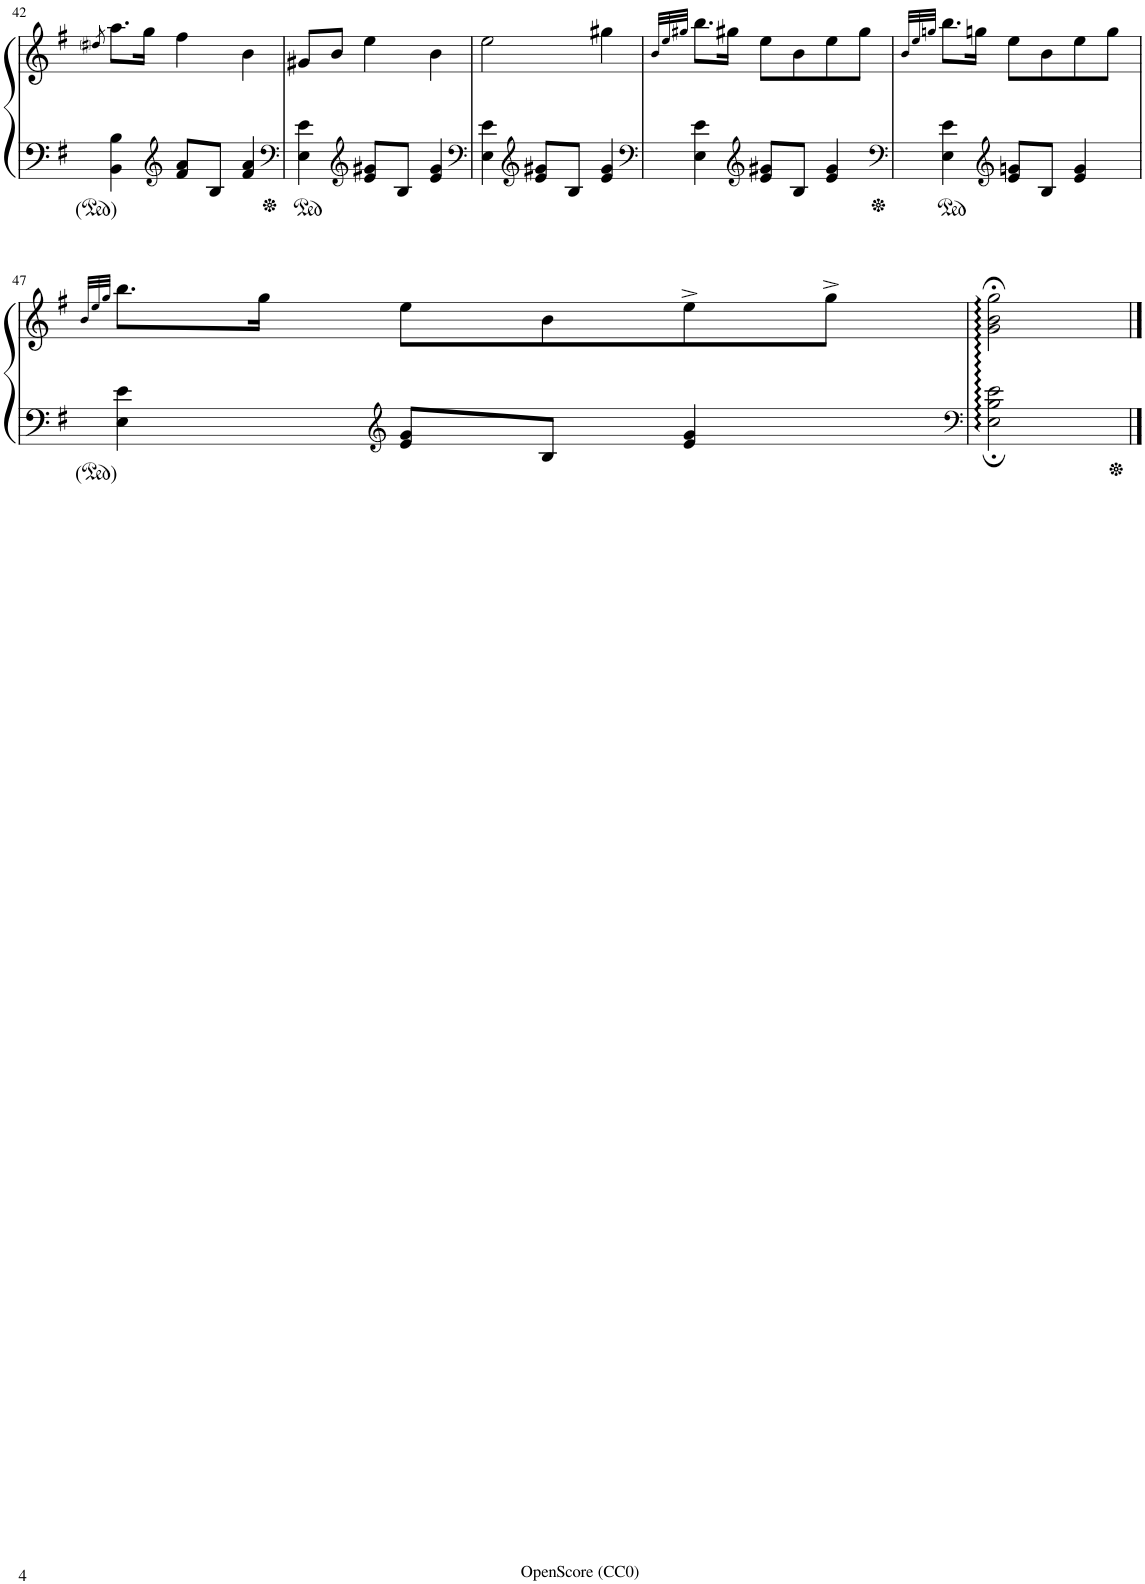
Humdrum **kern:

**kern	**kern	**kern
*part2	*part2	*part1
*staff3	*staff2	*staff1
*I"Pianoforte	*	*I"Gesang Voice
*I'Pno	*	*
!!LO:PB:g=z
*clefF4	*clefG2	*clefG2
*k[f#]	*k[f#]	*k[f#]
*M3/4	*M3/4	*M3/4
=42	=42	=42
.	8qdd#j/	.
4BB\ 4B\	8.aa^^\L	2.r
.	16gg^^\Jk	.
*clefG2	*	*
8f#/ 8a/L	4ff#^^\	.
8B/J	.	.
4f#/ 4a/	4b^^\	.
=43	=43	=43
*clefF4	*	*
4E\ 4e\	8g#X^^/L	2.r
.	8b^^/J	.
*clefG2	*	*
8e/ 8g#X/L	4ee^^\	.
8B/J	.	.
4e/ 4g#/	4b^^\	.
=44	=44	=44
*clefF4	*	*
4E\ 4e\	2ee^^\	2.r
*clefG2	*	*
8e/ 8g#X/L	.	.
8B/J	.	.
4e/ 4g#/	4gg#X^^\	.
=45	=45	=45
*clefF4	*	*
.	32qb/LLL	.
.	32qee/	.
.	32qgg#X/JJJ	.
4E\ 4e\	8.bb^^\L	2.r
.	16gg#X^^\Jk	.
*clefG2	*	*
8e/ 8g#X/L	8ee^^\L	.
8B/J	8b^^\	.
4e/ 4g#/	8ee^^\	.
.	8gg#^^\J	.
=46	=46	=46
*clefF4	*	*
.	32qb/LLL	.
.	32qee/	.
.	32qggn/JJJ	.
4E\ 4e\	8.bb^^\L	2.r
.	16ggn^^\Jk	.
*clefG2	*	*
8e/ 8gn/L	8ee^^\L	.
8B/J	8b^^\	.
4e/ 4g/	8ee^^\	.
.	8gg^^\J	.
!!LO:LB:g=z
=47	=47	=47
.	32qb/LLL	.
.	32qee/	.
.	32qgg/JJJ	.
4E\ 4e\	8.bb^^\L	2.r
.	16gg^^\Jk	.
*clefG2	*	*
8e/ 8g/L	8ee^^\L	.
8B/J	8b^^\	.
4e/ 4g/	8ee^^^\	.
.	8gg^^^\J	.
=48	=48	=48
*clefF4	*	*
2E\; 2B\; 2e\;	2g\;<^^ 2b\;<^^ 2gg\;<^^	2r
==	==	==
*-	*-	*-
